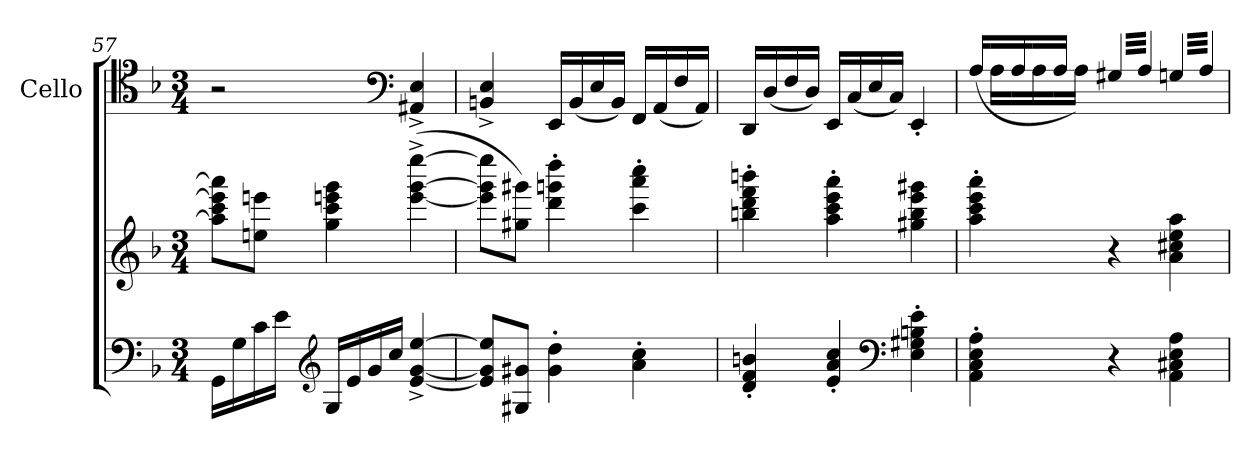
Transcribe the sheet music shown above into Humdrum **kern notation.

**kern	**kern	**kern
*part2	*part2	*part1
*staff3	*staff2	*staff1
*	*	*I"Cello
!!LO:LB:g=z
*clefF4	*clefG2	*clefC4
*k[b-]	*k[b-]	*k[b-]
*F:	*F:	*F:
*M3/4	*M3/4	*M3/4
=57	=57	=57
16GG\LL	8aa\] 8ccc\ 8eee-\] 8aaa\]L	2r
16G\	.	.
16c\	8een\ 8eeen\J	.
16e\JJ	.	.
*clefG2	*	*
16G/LL	4gg\ 4ccc\ 4eeen\ 4ggg\	.
16e/	.	.
16g/	.	.
16cc/JJ	.	.
*	*	*clefF4
[4e/^ [4g/^ [4ee/^	(>[4eee\^ [4ggg\^ [4eeee\^	4AA#X/^ 4E/^
=58	=58	=58
8e/] 8g/] 8ee/]L	8eee\] 8ggg\] 8eeee\]L	4BBn/^ 4E/^
8G#X/ 8g#X/J	8gg#X\ 8ggg#X\J)	.
4g#\' 4dd\'	4ddd\' 4gggn\' 4dddd\'	16EE/LL
.	.	(<16BB/
.	.	16E/
.	.	16BB/JJ)
4a\' 4cc\'	4ccc\' 4aaa\' 4cccc\'	16FF/LL
.	.	(<16AA/
.	.	16F/
.	.	16AA/JJ)
=59	=59	=59
4d/' 4f/' 4bn/'	4bbn\' 4ddd\' 4fff\' 4bbbn\'	16DD/LL
.	.	(<16D/
.	.	16F/
.	.	16D/JJ)
4e/' 4a/' 4cc/'	4aa\' 4ccc\' 4eee\' 4aaa\'	16EE/LL
.	.	(<16C/
.	.	16E/
.	.	16C/JJ)
*clefF4	*	*
4E\' 4G#X\' 4Bn\' 4e\'	4gg#X\ 4bb\ 4eee\ 4ggg#X\	4EE'/
=60	=60	=60
*	*	*Xtuplet
*	*	*^
4AA\' 4C\' 4E\' 4A\'	4aa\' 4ccc\' 4eee\' 4aaa\'	(>24A/LL	24ryy
.	.	24ryy	24A\LL
.	.	24A/	24ryy
.	.	24ryy	24A\
.	.	24A/JJ	24ryy
.	.	24ryy	24A\JJ)
!	!	!LO:N:vis=8.	!
*	*	*tremolo	*
4r	4r	(>32G#X/LLL	2ryy
.	.	32A/)	.
.	.	32G#X/	.
.	.	32A/)	.
!	!	!LO:N:vis=8.	!
.	.	32G#X/	.
.	.	32A/)	.
.	.	32G#X/	.
.	.	32A/)JJJ	.
!	!	!LO:N:vis=8.	!
4AA\ 4C#X\ 4E\ 4A\	4a\ 4cc#X\ 4ee\ 4aa\	(>32Gn/LLL	.
.	.	32A/)	.
.	.	32Gn/	.
.	.	32A/)	.
!	!	!LO:N:vis=8.	!
.	.	32Gn/	.
.	.	32A/)	.
.	.	32Gn/	.
.	.	32A/)JJJ	.
*	*	*Xtremolo	*
.	.	.	.
.	.	.	.
.	.	.	.
.	.	.	.
*	*	*v	*v
=	=	=
*-	*-	*-
